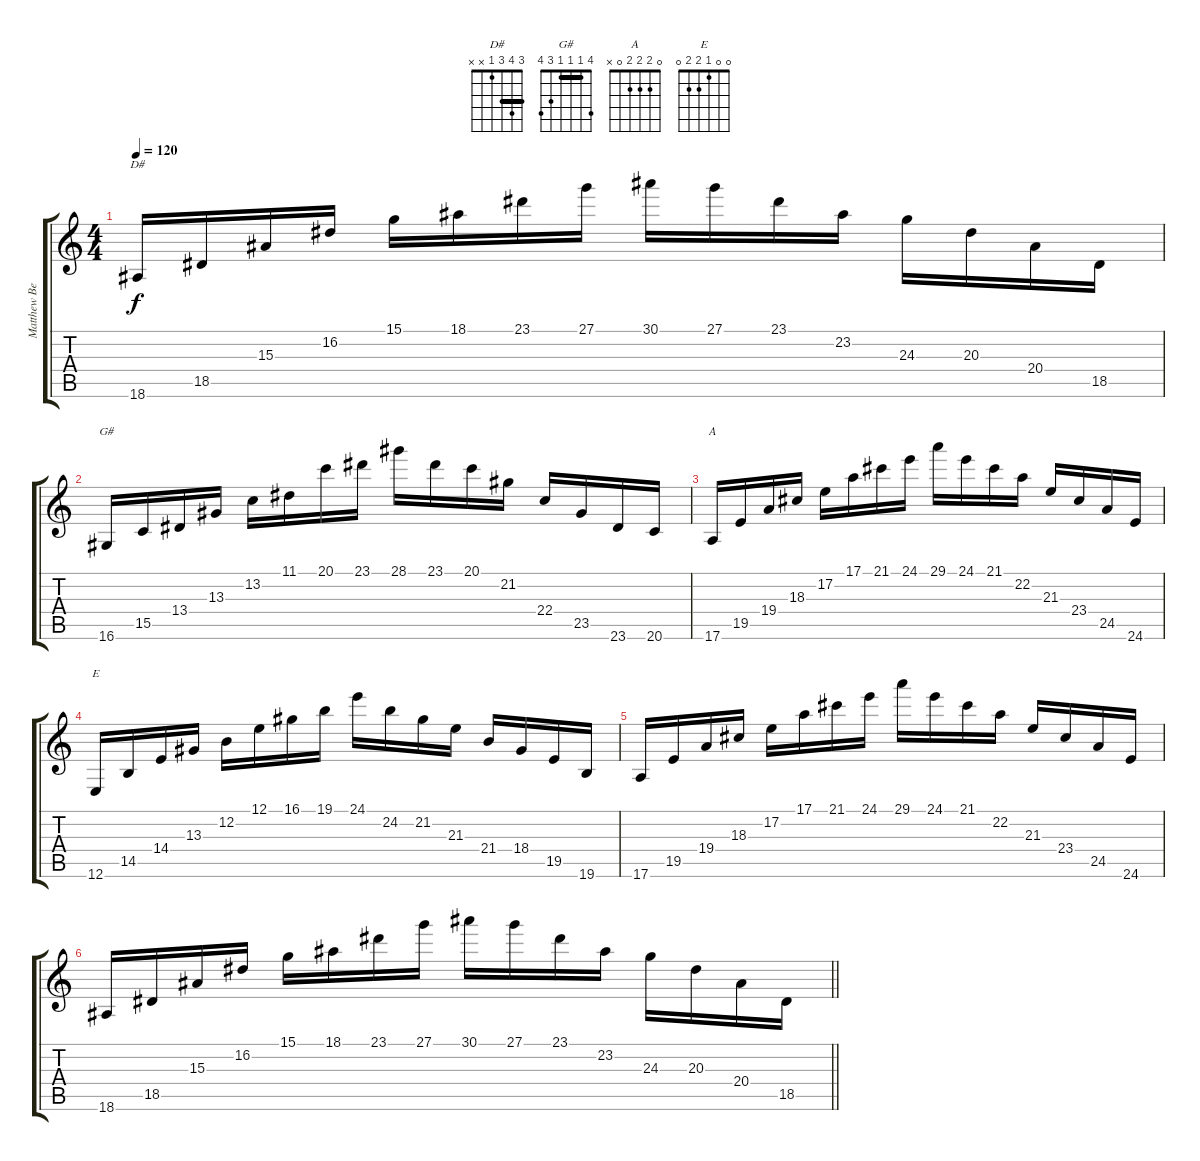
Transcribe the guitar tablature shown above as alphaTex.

\track ("Matthew Bellamy" "Matthew Be") {instrument electricgrandpiano}
\staff {score tabs}
\tuning (E4 B3 G3 D3 A2 E2) {hide}
\chord ("D#" 3 4 3 1 x x) {barre 3}
\chord ("G#" 4 1 1 1 3 4) {barre 1}
\chord ("A" 0 2 2 2 0 x)
\chord ("E" 0 0 1 2 2 0)
\ts (4 4)
\tempo 120
\clef g2
\ks c
18.6.16{ch "D#" dy f} 18.5.16 15.3.16 16.2.16 15.1.16 18.1.16 23.1.16 27.1.16 30.1.16 27.1.16 23.1.16 23.2.16 24.3.16 20.3.16 20.4.16 18.5.16 |
16.6.16{ch "G#"} 15.5.16 13.4.16 13.3.16 13.2.16 11.1.16 20.1.16 23.1.16 28.1.16 23.1.16 20.1.16 21.2.16 22.4.16 23.5.16 23.6.16 20.6.16 |
17.6.16{ch "A"} 19.5.16 19.4.16 18.3.16 17.2.16 17.1.16 21.1.16 24.1.16 29.1.16 24.1.16 21.1.16 22.2.16 21.3.16 23.4.16 24.5.16 24.6.16 |
12.6.16{ch "E"} 14.5.16 14.4.16 13.3.16 12.2.16 12.1.16 16.1.16 19.1.16 24.1.16 24.2.16 21.2.16 21.3.16 21.4.16 18.4.16 19.5.16 19.6.16 |
17.6.16 19.5.16 19.4.16 18.3.16 17.2.16 17.1.16 21.1.16 24.1.16 29.1.16 24.1.16 21.1.16 22.2.16 21.3.16 23.4.16 24.5.16 24.6.16 |
\barLineRight lightlight
18.6.16 18.5.16 15.3.16 16.2.16 15.1.16 18.1.16 23.1.16 27.1.16 30.1.16 27.1.16 23.1.16 23.2.16 24.3.16 20.3.16 20.4.16 18.5.16
